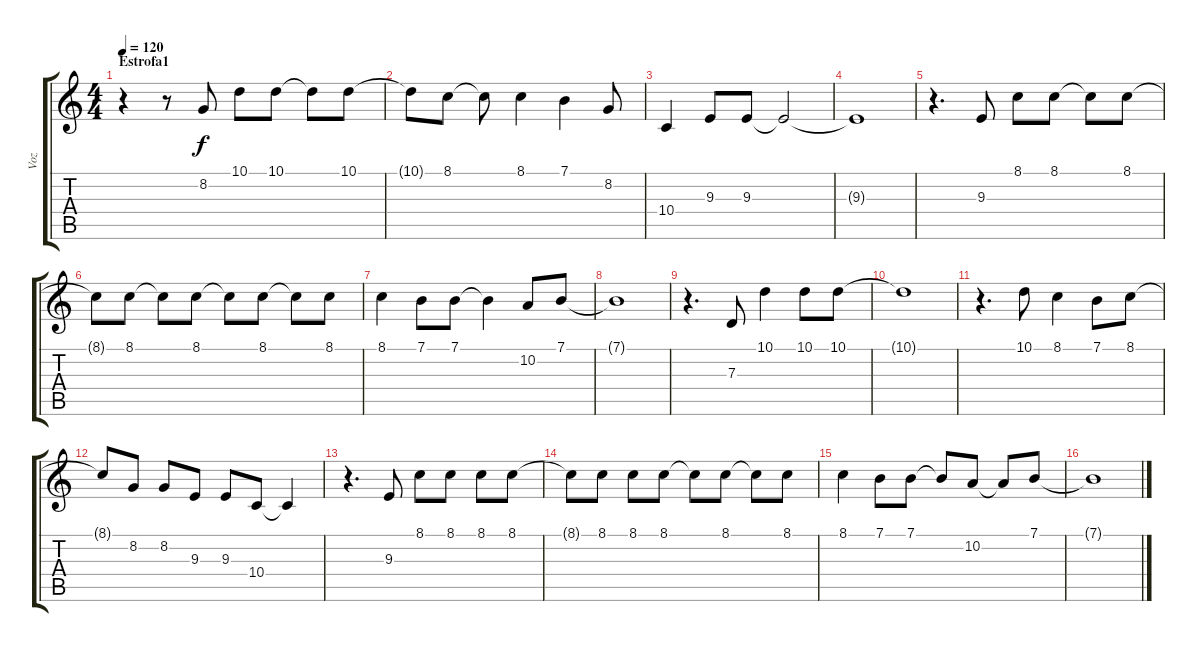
\track ("Voz" "Voz") {instrument panflute}
\staff {score tabs}
\tuning (E4 B3 G3 D3 A2 E2) {hide}
\ts (4 4)
\section ("" "Estrofa1")
\tempo 120
\clef g2
\ks c
r.4{dy f} r.8 8.2.8 10.1.8 10.1.8 10.1{t}.8 10.1.8 |
10.1{t}.8 8.1.8 8.1{t}.8 8.1.4 7.1.4 8.2.8 |
10.4.4 9.3.8 9.3.8 9.3{t}.2 |
9.3{t}.1 |
r.4{d} 9.3.8 8.1.8 8.1.8 8.1{t}.8 8.1.8 |
8.1{t}.8 8.1.8 8.1{t}.8 8.1.8 8.1{t}.8 8.1.8 8.1{t}.8 8.1.8 |
8.1.4 7.1.8 7.1.8 7.1{t}.4 10.2.8 7.1.8 |
7.1{t}.1 |
r.4{d} 7.3.8 10.1.4 10.1.8 10.1.8 |
10.1{t}.1 |
r.4{d} 10.1.8 8.1.4 7.1.8 8.1.8 |
8.1{t}.8 8.2.8 8.2.8 9.3.8 9.3.8 10.4.8 10.4{t}.4 |
r.4{d} 9.3.8 8.1.8 8.1.8 8.1.8 8.1.8 |
8.1{t}.8 8.1.8 8.1.8 8.1.8 8.1{t}.8 8.1.8 8.1{t}.8 8.1.8 |
8.1.4 7.1.8 7.1.8 7.1{t}.8 10.2.8 10.2{t}.8 7.1.8 |
7.1{t}.1
